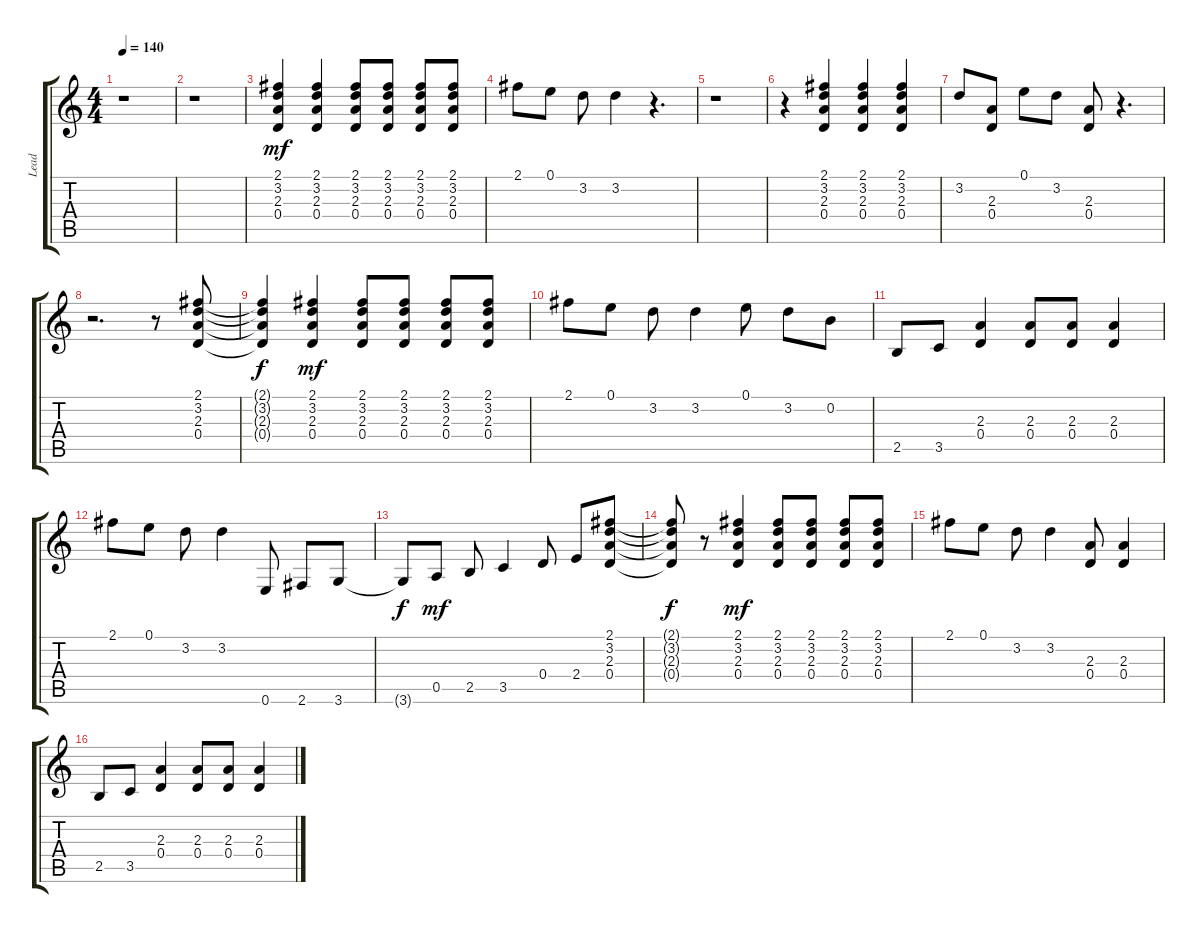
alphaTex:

\track ("Lead" "Lead") {instrument overdrivenguitar}
\staff {score tabs}
\tuning (E4 B3 G3 D3 A2 E2) {hide}
\ts (4 4)
\tempo 140
\clef g2
\ks c
r.1{dy mf instrument overdrivenguitar} |
r.1 |
(2.1 3.2 2.3 0.4).4 (2.1 3.2 2.3 0.4).4 (2.1 3.2 2.3 0.4).8 (2.1 3.2 2.3 0.4).8 (2.1 3.2 2.3 0.4).8 (2.1 3.2 2.3 0.4).8 |
2.1.8 0.1.8 3.2.8 3.2.4 r.4{d} |
r.1 |
r.4 (2.1 3.2 2.3 0.4).4 (2.1 3.2 2.3 0.4).4 (2.1 3.2 2.3 0.4).4 |
3.2.8 (2.3 0.4).8 0.1.8 3.2.8 (2.3 0.4).8 r.4{d} |
r.2{d} r.8 (2.1 3.2 2.3 0.4).8 |
(2.1{t} 3.2{t} 2.3{t} 0.4{t}).4{dy f} (2.1 3.2 2.3 0.4).4{dy mf} (2.1 3.2 2.3 0.4).8 (2.1 3.2 2.3 0.4).8 (2.1 3.2 2.3 0.4).8 (2.1 3.2 2.3 0.4).8 |
2.1.8 0.1.8 3.2.8 3.2.4 0.1.8 3.2.8 0.2.8 |
2.5.8 3.5.8 (2.3 0.4).4 (2.3 0.4).8 (2.3 0.4).8 (2.3 0.4).4 |
2.1.8 0.1.8 3.2.8 3.2.4 0.6.8 2.6.8 3.6.8 |
3.6{t}.8{dy f} 0.5.8{dy mf} 2.5.8 3.5.4 0.4.8 2.4.8 (2.1 3.2 2.3 0.4).8 |
(2.1{t} 3.2{t} 2.3{t} 0.4{t}).8{dy f} r.8 (2.1 3.2 2.3 0.4).4{dy mf} (2.1 3.2 2.3 0.4).8 (2.1 3.2 2.3 0.4).8 (2.1 3.2 2.3 0.4).8 (2.1 3.2 2.3 0.4).8 |
2.1.8 0.1.8 3.2.8 3.2.4 (2.3 0.4).8 (2.3 0.4).4 |
2.5.8 3.5.8 (2.3 0.4).4 (2.3 0.4).8 (2.3 0.4).8 (2.3 0.4).4
